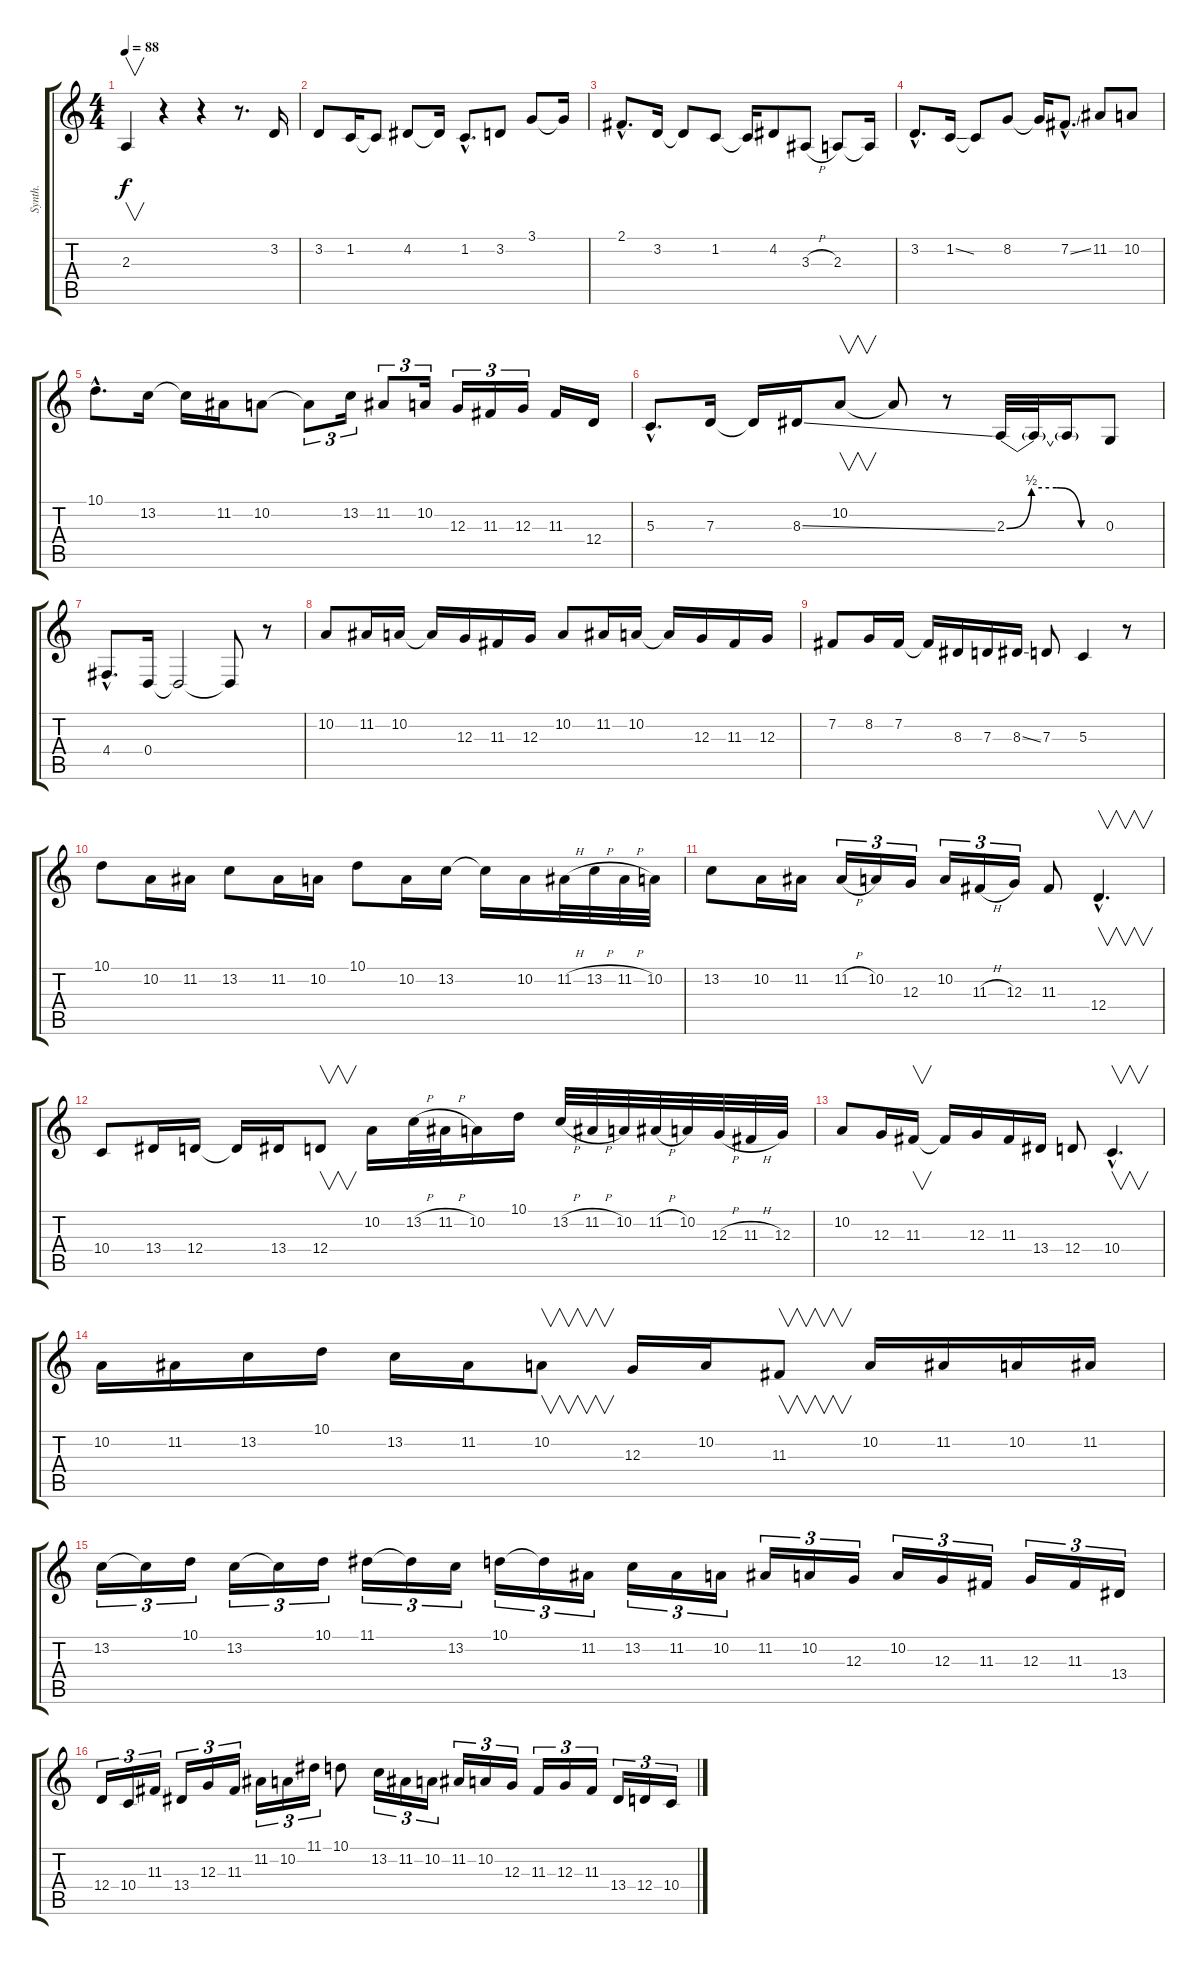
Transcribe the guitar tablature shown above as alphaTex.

\track ("Synth." "Synth.") {instrument sitar}
\staff {score tabs}
\tuning (E4 B3 G3 D3 A2 E2) {hide}
\ts (4 4)
\tempo 88
\clef g2
\ks c
2.3.4{v dy f} r.4 r.4 r.8{d} 3.2.16 |
3.2.8 1.2.16 1.2{t}.8 4.2.8 4.2{t}.16 1.2{hac}.8{d} 3.2.8 3.1.8 3.1{t}.16 |
2.1{hac}.8{d} 3.2.16 3.2{t}.8 1.2.8 1.2{t}.16 4.2.8 3.3{h}.8 2.3.8 2.3{t}.16 |
3.2{hac}.8{d} 1.2{ss}.16 1.2{t}.8 8.2.8 8.2{t}.16 7.2{ss hac}.8{d} 11.2.8 10.2.8 |
10.1{hac}.8{d} 13.2.16 13.2{t}.16 11.2.16 10.2.8 10.2{t}.8{tu (3 2)} 13.2.16{tu (3 2)} 11.2.8{tu (3 2)} 10.2.16{tu (3 2)} 12.3.16{tu (3 2)} 11.3.16{tu (3 2)} 12.3.16{tu (3 2)} 11.3.16 12.4.16 |
5.3{hac}.8{d} 7.3.16 7.3{t}.16 8.3{ss}.16 10.2.8{v} 10.2{t}.8 r.8 2.3{be (custom 0 0 15 2 30 2 45 0 60 0)}.32 2.3{t}.32 2.3{t}.16 0.3.8 |
4.4{hac}.8{d} 0.4.16 0.4{t}.2 0.4{t}.8 r.8 |
10.2.8 11.2.16 10.2.16 10.2{t}.16 12.3.16 11.3.16 12.3.16 10.2.8 11.2.16 10.2.16 10.2{t}.16 12.3.16 11.3.16 12.3.16 |
7.2.8 8.2.16 7.2.16 7.2{t}.16 8.3.16 7.3.16 8.3{ss}.16 7.3.8 5.3.4 r.8 |
10.1.8 10.2.16 11.2.16 13.2.8 11.2.16 10.2.16 10.1.8 10.2.16 13.2.16 13.2{t}.16 10.2.16 11.2{h}.32 13.2{h}.32 11.2{h}.32 10.2.32 |
13.2.8 10.2.16 11.2.16 11.2{h}.16{tu (3 2)} 10.2.16{tu (3 2)} 12.3.16{tu (3 2)} 10.2.16{tu (3 2)} 11.3{h}.16{tu (3 2)} 12.3.16{tu (3 2)} 11.3.8 12.4{hac}.4{v d} |
10.4.8 13.4.16 12.4.16 12.4{t}.16 13.4.16 12.4.8{v} 10.2.16 13.2{h}.32 11.2{h}.32 10.2.16 10.1.16 13.2{h}.32 11.2{h}.32 10.2.32 11.2{h}.32 10.2.32 12.3{h}.32 11.3{h}.32 12.3.32 |
10.2.8 12.3.16 11.3.16{v} 11.3{t}.16 12.3.16 11.3.16 13.4.16 12.4.8 10.4{hac}.4{v d} |
10.2.16 11.2.16 13.2.16 10.1.16 13.2.16 11.2.16 10.2.8{v} 12.3.16 10.2.16 11.3.8{v} 10.2.16 11.2.16 10.2.16 11.2.16 |
13.2.16{tu (3 2)} 13.2{t}.16{tu (3 2)} 10.1.16{tu (3 2)} 13.2.16{tu (3 2)} 13.2{t}.16{tu (3 2)} 10.1.16{tu (3 2)} 11.1.16{tu (3 2)} 11.1{t}.16{tu (3 2)} 13.2.16{tu (3 2)} 10.1.16{tu (3 2)} 10.1{t}.16{tu (3 2)} 11.2.16{tu (3 2)} 13.2.16{tu (3 2)} 11.2.16{tu (3 2)} 10.2.16{tu (3 2)} 11.2.16{tu (3 2)} 10.2.16{tu (3 2)} 12.3.16{tu (3 2)} 10.2.16{tu (3 2)} 12.3.16{tu (3 2)} 11.3.16{tu (3 2)} 12.3.16{tu (3 2)} 11.3.16{tu (3 2)} 13.4.16{tu (3 2)} |
12.4.16{tu (3 2)} 10.4.16{tu (3 2)} 11.3.16{tu (3 2)} 13.4.16{tu (3 2)} 12.3.16{tu (3 2)} 11.3.16{tu (3 2)} 11.2.16{tu (3 2)} 10.2.16{tu (3 2)} 11.1.16{tu (3 2)} 10.1.8 13.2.16{tu (3 2)} 11.2.16{tu (3 2)} 10.2.16{tu (3 2)} 11.2.16{tu (3 2)} 10.2.16{tu (3 2)} 12.3.16{tu (3 2)} 11.3.16{tu (3 2)} 12.3.16{tu (3 2)} 11.3.16{tu (3 2)} 13.4.16{tu (3 2)} 12.4.16{tu (3 2)} 10.4.16{tu (3 2)}
